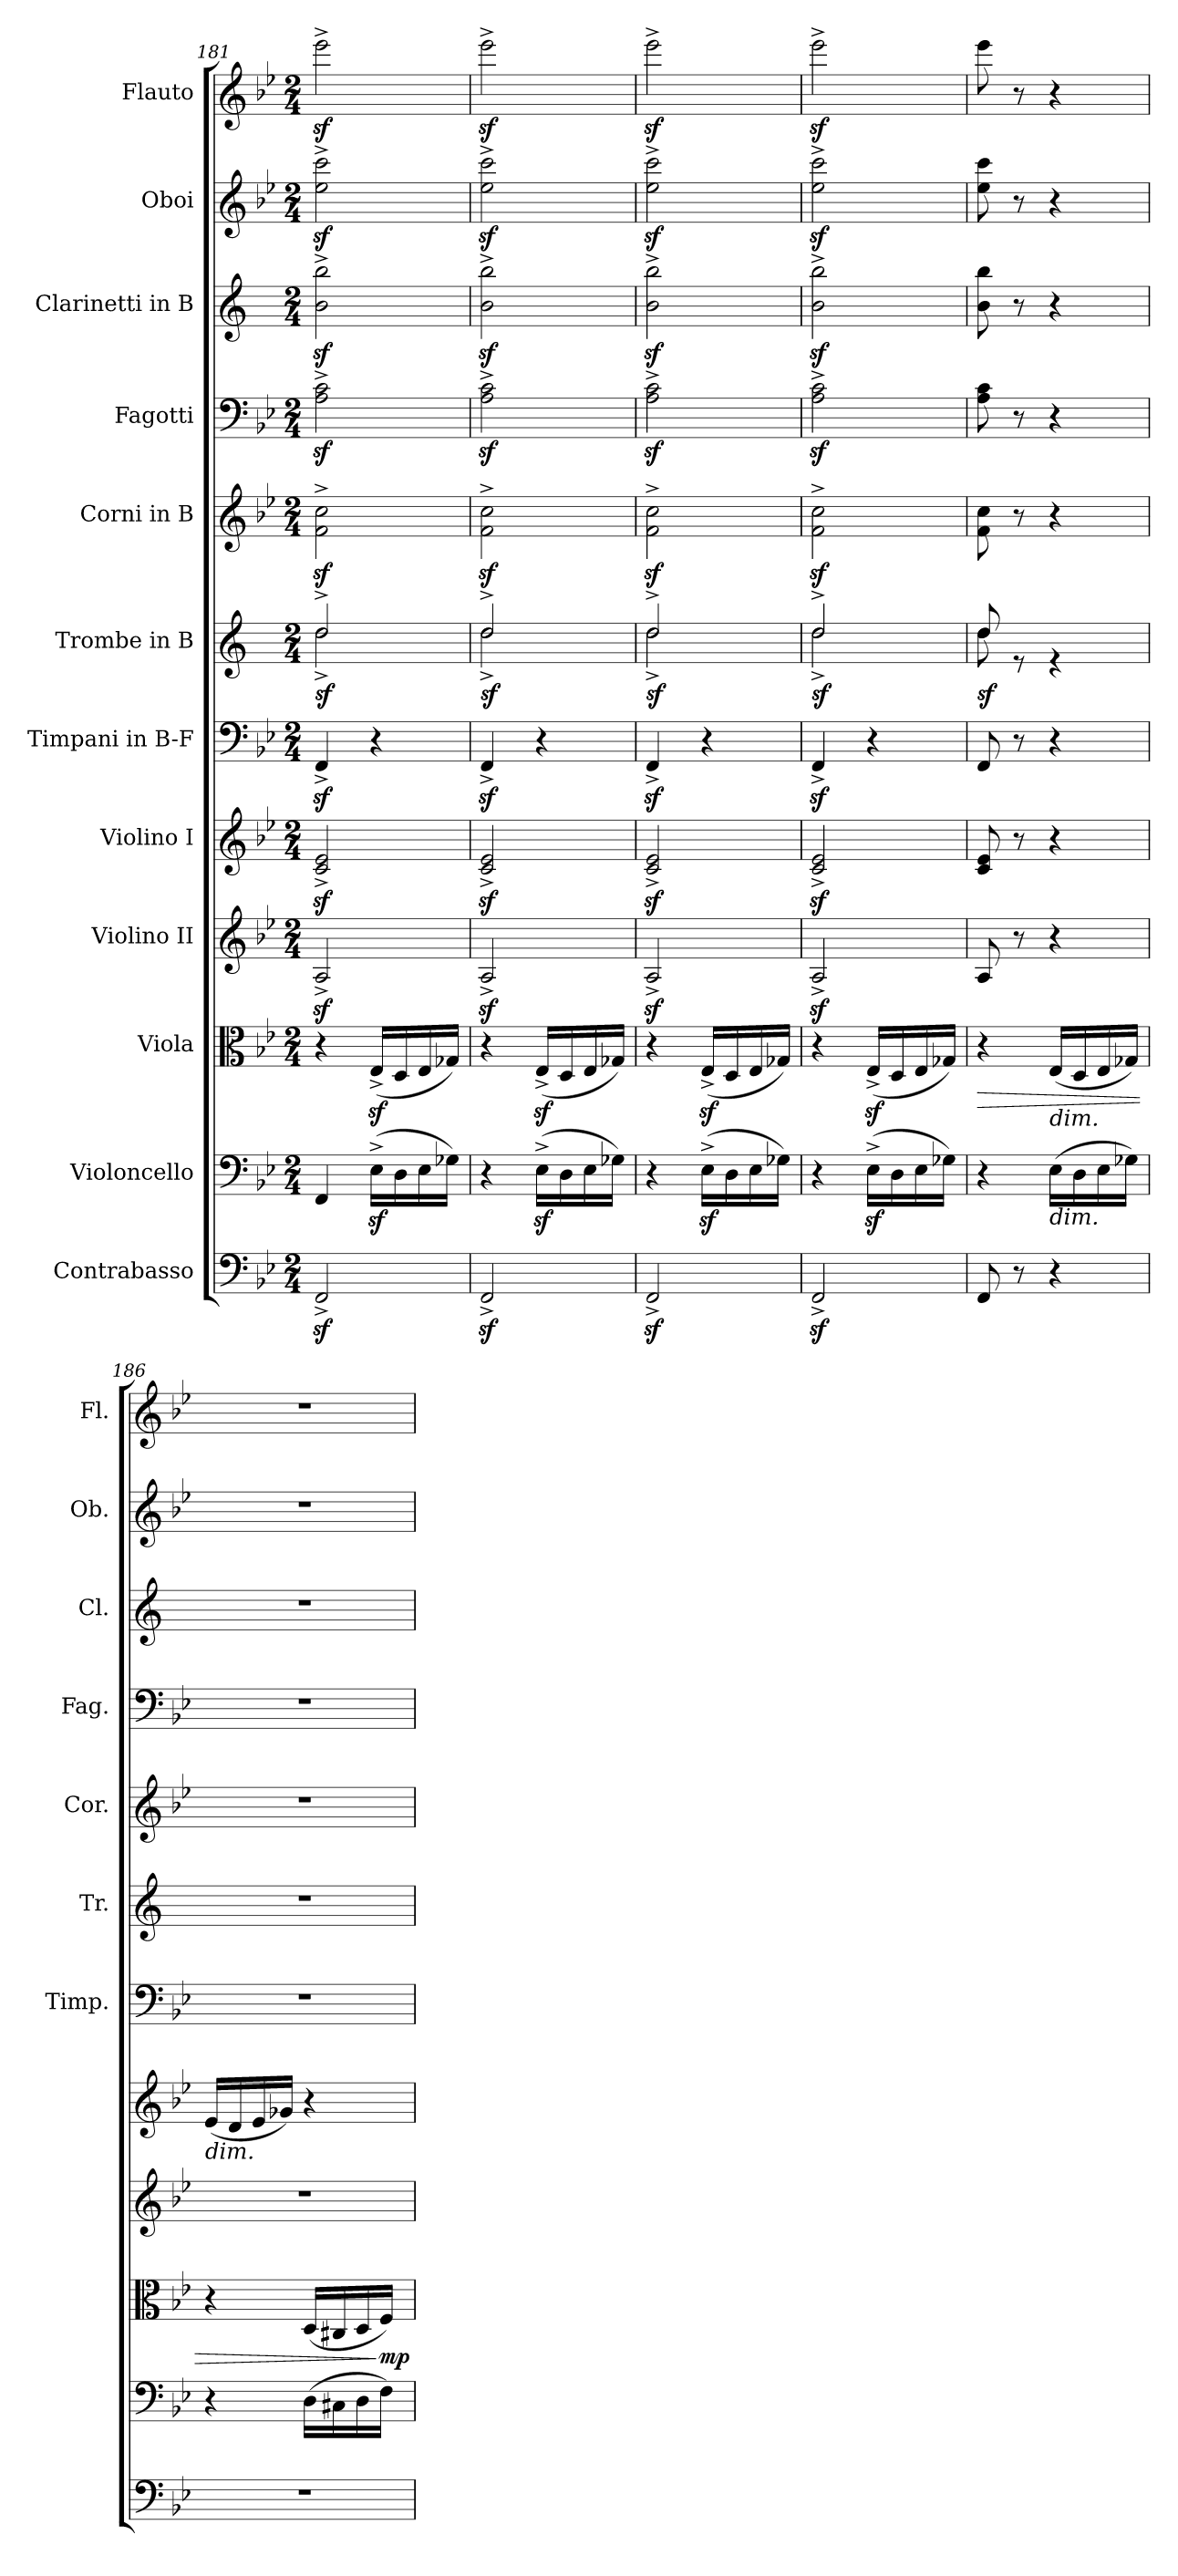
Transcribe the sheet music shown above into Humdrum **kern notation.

**kern	**kern	**kern	**dynam	**kern	**kern	**kern	**kern	**dynam	**kern	**kern	**kern	**kern	**kern
*part12	*part11	*part10	*part10	*part9	*part8	*part7	*part6	*part6	*part5	*part4	*part3	*part2	*part1
*staff12	*staff11	*staff10	*staff10	*staff9	*staff8	*staff7	*staff6	*staff6	*staff5	*staff4	*staff3	*staff2	*staff1
*I"Contrabasso	*I"Violoncello	*I"Viola	*	*I"Violino II	*I"Violino I	*I"Timpani in B-F	*I"Trombe in B	*	*I"Corni in B	*I"Fagotti	*I"Clarinetti in B	*I"Oboi	*I"Flauto
*	*	*	*	*	*	*I'Timp.	*I'Tr.	*	*I'Cor.	*I'Fag.	*I'Cl.	*I'Ob.	*I'Fl.
*clefF4	*clefF4	*clefC3	*	*clefG2	*clefG2	*clefF4	*clefG2	*	*clefG2	*clefF4	*clefG2	*clefG2	*clefG2
*ITrd7c12	*	*	*	*	*	*	*ITrd1c2	*	*ITrd8c14	*	*ITrd1c2	*	*
*k[b-e-]	*k[b-e-]	*k[b-e-]	*	*k[b-e-]	*k[b-e-]	*k[b-e-]	*k[b-e-]	*	*k[b-e-]	*k[b-e-]	*k[b-e-]	*k[b-e-]	*k[b-e-]
*M2/4	*M2/4	*M2/4	*	*M2/4	*M2/4	*M2/4	*M2/4	*	*M2/4	*M2/4	*M2/4	*M2/4	*M2/4
=181	=181	=181	=181	=181	=181	=181	=181	=181	=181	=181	=181	=181	=181
*	*	*	*	*	*	*	*^	*	*	*	*	*	*
!	!	!	!	!	!	!	!	!	!LO:DY:b	!	!	!	!	!
2FFFz<^/	4FF/	4r	.	2Az<^/	2c/z<^ 2e-/z<^	4FFz<^/	2cc^/	2cc^\	sf	2F\z<^ 2c\z<^	2A\z<^ 2c\z<^	2a\z<^ 2aa\z<^	2ee-\z<^ 2ccc\z<^	2eee-z<^\
.	(16E-z<^\LL	(16E-z<^/LL	.	.	.	4r	.	.	.	.	.	.	.	.
.	16D\	16D/	.	.	.	.	.	.	.	.	.	.	.	.
.	16E-\	16E-/	.	.	.	.	.	.	.	.	.	.	.	.
.	16G-X\JJ)	16G-X/JJ)	.	.	.	.	.	.	.	.	.	.	.	.
=182	=182	=182	=182	=182	=182	=182	=182	=182	=182	=182	=182	=182	=182	=182
!	!	!	!	!	!	!	!	!	!LO:DY:b	!	!	!	!	!
2FFFz<^/	4r	4r	.	2Az<^/	2c/z<^ 2e-/z<^	4FFz<^/	2cc^/	2cc^\	sf	2F\z<^ 2c\z<^	2A\z<^ 2c\z<^	2a\z<^ 2aa\z<^	2ee-\z<^ 2ccc\z<^	2eee-z<^\
.	(16E-z<^\LL	(16E-z<^/LL	.	.	.	4r	.	.	.	.	.	.	.	.
.	16D\	16D/	.	.	.	.	.	.	.	.	.	.	.	.
.	16E-\	16E-/	.	.	.	.	.	.	.	.	.	.	.	.
.	16G-X\JJ)	16G-X/JJ)	.	.	.	.	.	.	.	.	.	.	.	.
!!LO:PB:g=z
=183	=183	=183	=183	=183	=183	=183	=183	=183	=183	=183	=183	=183	=183	=183
!	!	!	!	!	!	!	!	!	!LO:DY:b	!	!	!	!	!
2FFFz<^/	4r	4r	.	2Az<^/	2c/z<^ 2e-/z<^	4FFz<^/	2cc^/	2cc^\	sf	2F\z<^ 2c\z<^	2A\z<^ 2c\z<^	2a\z<^ 2aa\z<^	2ee-\z<^ 2ccc\z<^	2eee-z<^\
.	(16E-z<^\LL	(16E-z<^/LL	.	.	.	4r	.	.	.	.	.	.	.	.
.	16D\	16D/	.	.	.	.	.	.	.	.	.	.	.	.
.	16E-\	16E-/	.	.	.	.	.	.	.	.	.	.	.	.
.	16G-X\JJ)	16G-X/JJ)	.	.	.	.	.	.	.	.	.	.	.	.
=184	=184	=184	=184	=184	=184	=184	=184	=184	=184	=184	=184	=184	=184	=184
!	!	!	!	!	!	!	!	!	!LO:DY:b	!	!	!	!	!
2FFFz<^/	4r	4r	.	2Az<^/	2c/z<^ 2e-/z<^	4FFz<^/	2cc^/	2cc^\	sf	2F\z<^ 2c\z<^	2A\z<^ 2c\z<^	2a\z<^ 2aa\z<^	2ee-\z<^ 2ccc\z<^	2eee-z<^\
.	(16E-z<^\LL	(16E-z<^/LL	.	.	.	4r	.	.	.	.	.	.	.	.
.	16D\	16D/	.	.	.	.	.	.	.	.	.	.	.	.
.	16E-\	16E-/	.	.	.	.	.	.	.	.	.	.	.	.
.	16G-X\JJ)	16G-X/JJ)	.	.	.	.	.	.	.	.	.	.	.	.
=185	=185	=185	=185	=185	=185	=185	=185	=185	=185	=185	=185	=185	=185	=185
!	!	!	!LO:HP:b	!	!	!	!	!	!LO:DY:b	!	!	!	!	!
8FFF/	4r	4r	>	8A/	8c/ 8e-/	8FF/	8cc/	8cc\	sf	8F\ 8c\	8A\ 8c\	8a\ 8aa\	8ee-\ 8ccc\	8eee-\
8r	.	.	.	8r	8r	8r	8re	4.ryy	.	8r	8r	8r	8r	8r
!	!	!LO:TX:b:i:t=dim.	!	!	!	!	!	!	!	!	!	!	!	!
!	!LO:TX:b:i:t=dim.	!	!	!	!	!	!	!	!	!	!	!	!	!
4r	(16E-\LL	(16E-/LL	.	4r	4r	4r	4re	.	.	4r	4r	4r	4r	4r
.	16D\	16D/	.	.	.	.	.	.	.	.	.	.	.	.
.	16E-\	16E-/	.	.	.	.	.	.	.	.	.	.	.	.
.	16G-X\JJ)	16G-X/JJ)	.	.	.	.	.	.	.	.	.	.	.	.
*	*	*	*	*	*	*	*v	*v	*	*	*	*	*	*
=186	=186	=186	=186	=186	=186	=186	=186	=186	=186	=186	=186	=186	=186
!	!	!	!	!	!LO:TX:b:i:t=dim.	!	!	!	!	!	!	!	!
2r	4r	4r	.	2r	(16e-/LL	2r	2r	.	2r	2r	2r	2r	2r
.	.	.	.	.	16d/	.	.	.	.	.	.	.	.
.	.	.	.	.	16e-/	.	.	.	.	.	.	.	.
.	.	.	.	.	16g-X/JJ)	.	.	.	.	.	.	.	.
.	(16D\LL	(16D/LL	.	.	4r	.	.	.	.	.	.	.	.
.	16C#X\	16C#X/	.	.	.	.	.	.	.	.	.	.	.
.	16D\	16D/	.	.	.	.	.	.	.	.	.	.	.
!	!	!	!LO:DY:n=1:b	!	!	!	!	!	!	!	!	!	!
.	16F\JJ)	16F/JJ)	] mp	.	.	.	.	.	.	.	.	.	.
=	=	=	=	=	=	=	=	=	=	=	=	=	=
*-	*-	*-	*-	*-	*-	*-	*-	*-	*-	*-	*-	*-	*-
